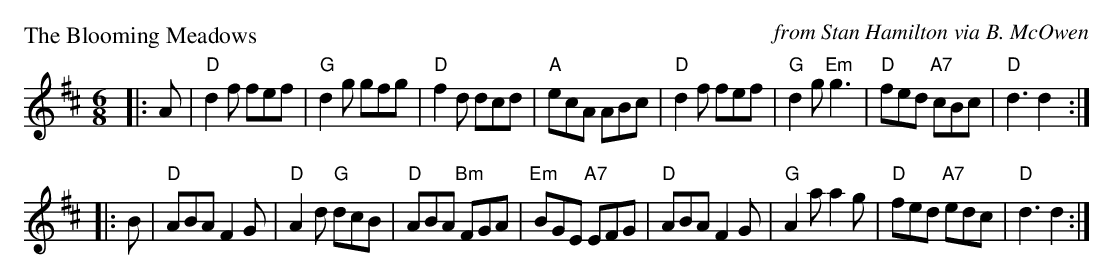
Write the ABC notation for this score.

X:1
P: The Blooming Meadows
C: from Stan Hamilton via B. McOwen
c: arr. Terry Traub, 19-April-2002
M: 6/8
L: 1/8
K: D
|:A | "D"d2 f fef| "G"d2 g gfg| "D"f2 d dcd|"A"ecA ABc| \
  "D"d2 f fef|"G"d2 g "Em"g3| "D"fed "A7"cBc|"D"d3 d2 :|
|: B|"D"ABA F2 G|"D"A2 d "G"dcB|"D"ABA "Bm"FGA|"Em"BGE "A7"EFG|\
  "D"ABA F2 G|"G"A2 a a2 g|"D"fed "A7"edc|"D"d3 d2 :|
